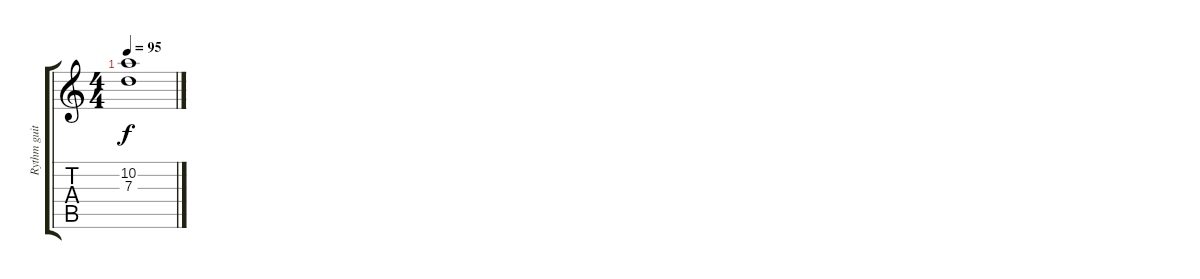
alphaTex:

\track ("Rythm guitar" "Rythm guit") {instrument distortionguitar}
\staff {score tabs}
\tuning (E4 B3 G3 D3 A2 E2) {hide}
\ts (4 4)
\tempo 95
\clef g2
\ks c
(10.2{t} 7.3{t}).1{dy f}
